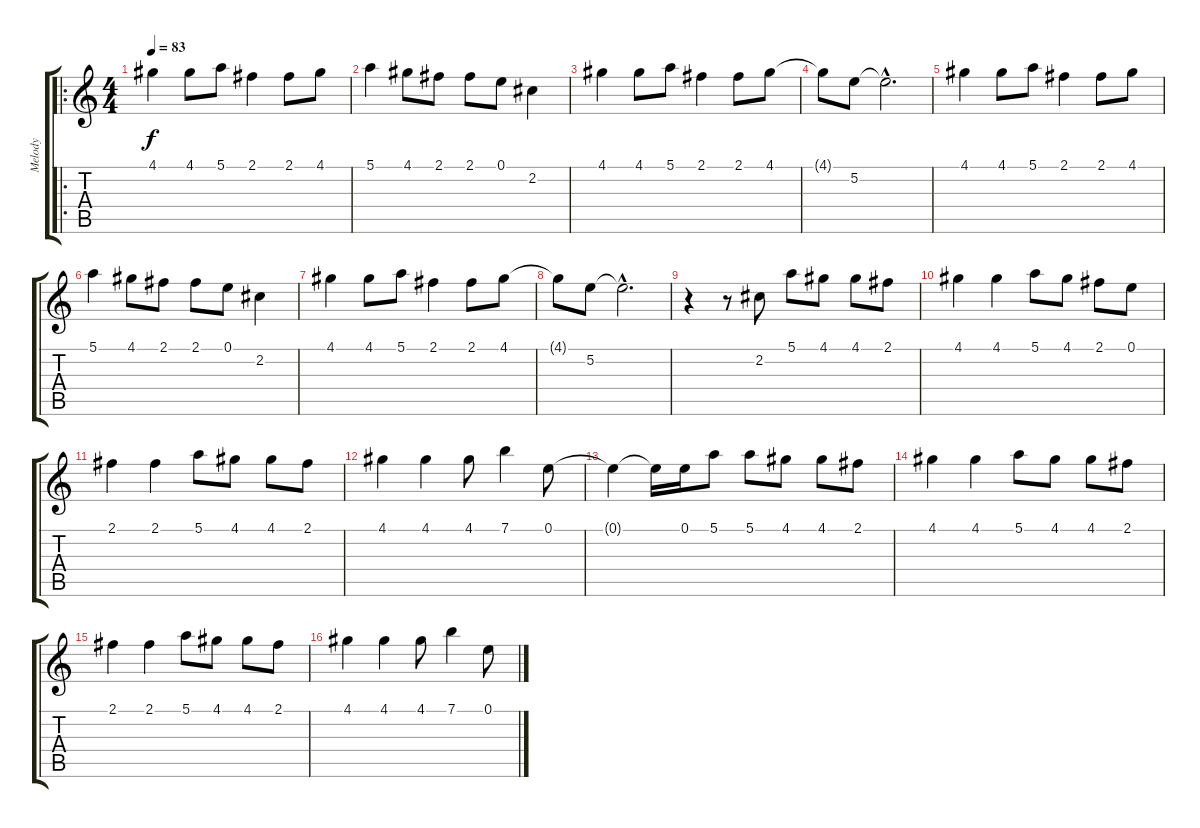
\track ("Melody" "Melody") {instrument distortionguitar}
\staff {score tabs}
\tuning (E4 B3 G3 D3 A2 E2) {hide}
\ro
\ts (4 4)
\tempo 83
\clef g2
\ks c
4.1.4{dy f instrument distortionguitar} 4.1.8 5.1.8 2.1.4 2.1.8 4.1.8 |
5.1.4 4.1.8 2.1.8 2.1.8 0.1.8 2.2.4 |
4.1.4 4.1.8 5.1.8 2.1.4 2.1.8 4.1.8 |
4.1{t}.8 5.2.8 5.2{hac t}.2{d} |
4.1.4 4.1.8 5.1.8 2.1.4 2.1.8 4.1.8 |
5.1.4 4.1.8 2.1.8 2.1.8 0.1.8 2.2.4 |
4.1.4 4.1.8 5.1.8 2.1.4 2.1.8 4.1.8 |
4.1{t}.8 5.2.8 5.2{hac t}.2{d} |
r.4 r.8 2.2.8 5.1.8 4.1.8 4.1.8 2.1.8 |
4.1.4 4.1.4 5.1.8 4.1.8 2.1.8 0.1.8 |
2.1.4 2.1.4 5.1.8 4.1.8 4.1.8 2.1.8 |
4.1.4 4.1.4 4.1.8 7.1.4 0.1.8 |
0.1{t}.4 0.1{t}.16 0.1.16 5.1.8 5.1.8 4.1.8 4.1.8 2.1.8 |
4.1.4 4.1.4 5.1.8 4.1.8 4.1.8 2.1.8 |
2.1.4 2.1.4 5.1.8 4.1.8 4.1.8 2.1.8 |
4.1.4 4.1.4 4.1.8 7.1.4 0.1.8
